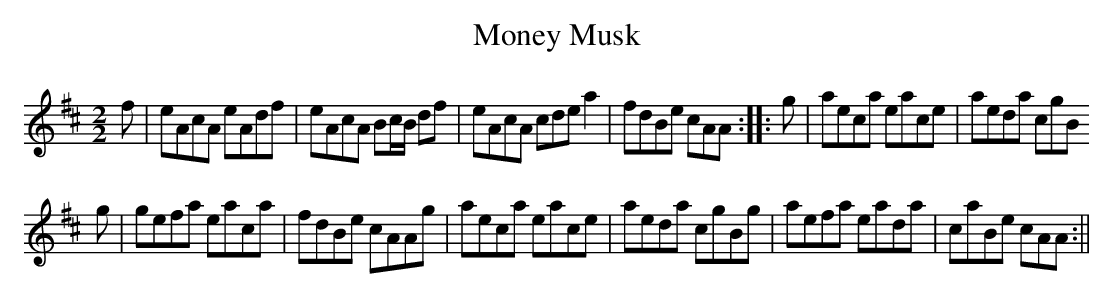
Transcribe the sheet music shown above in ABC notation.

X:1
T:Money Musk
M:2/2
L:1/8
K:D major
f|eAcA eAdf|eAcA Bc/2B/2 df|eAcA cde a2|fdBe cAA:||:g|aeca eace|aeda cgB
g|gefa eaca|fdBe cAAg|aeca eace|aeda cgBg|aefa eada|caBe cAA:||
